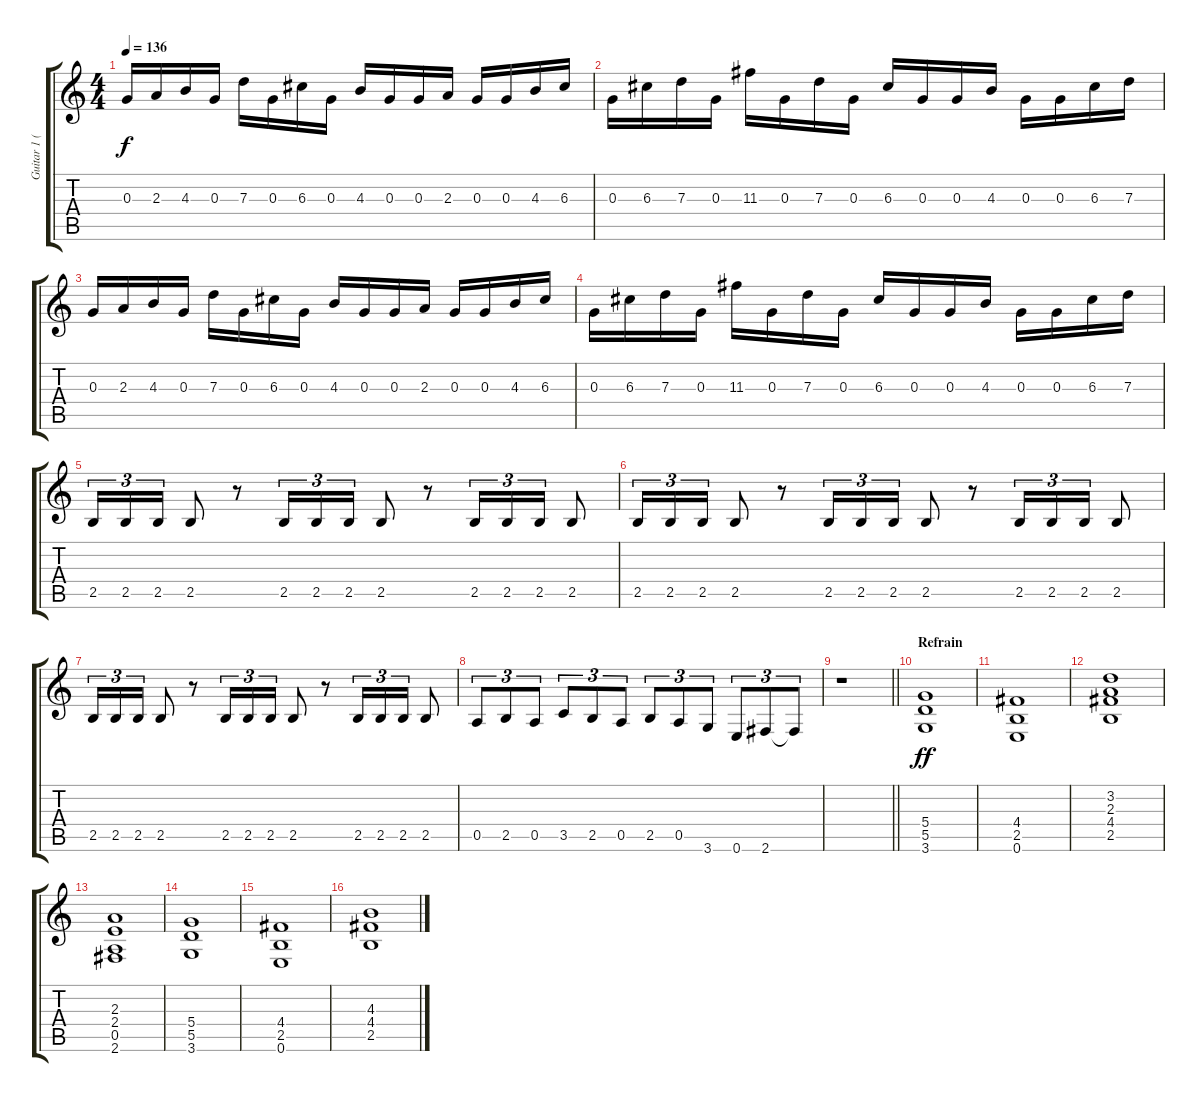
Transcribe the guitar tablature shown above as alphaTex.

\track ("Guitar 1 (solo)" "Guitar 1 (") {instrument distortionguitar}
\staff {score tabs}
\tuning (E4 B3 G3 D3 A2 E2) {hide}
\ts (4 4)
\tempo 136
\clef g2
\ks c
0.3.16{dy f} 2.3.16 4.3.16 0.3.16 7.3.16 0.3.16 6.3.16 0.3.16 4.3.16 0.3.16 0.3.16 2.3.16 0.3.16 0.3.16 4.3.16 6.3.16 |
0.3.16 6.3.16 7.3.16 0.3.16 11.3.16 0.3.16 7.3.16 0.3.16 6.3.16 0.3.16 0.3.16 4.3.16 0.3.16 0.3.16 6.3.16 7.3.16 |
0.3.16 2.3.16 4.3.16 0.3.16 7.3.16 0.3.16 6.3.16 0.3.16 4.3.16 0.3.16 0.3.16 2.3.16 0.3.16 0.3.16 4.3.16 6.3.16 |
0.3.16 6.3.16 7.3.16 0.3.16 11.3.16 0.3.16 7.3.16 0.3.16 6.3.16 0.3.16 0.3.16 4.3.16 0.3.16 0.3.16 6.3.16 7.3.16 |
2.5.16{tu (3 2)} 2.5.16{tu (3 2)} 2.5.16{tu (3 2)} 2.5.8 r.8 2.5.16{tu (3 2)} 2.5.16{tu (3 2)} 2.5.16{tu (3 2)} 2.5.8 r.8 2.5.16{tu (3 2)} 2.5.16{tu (3 2)} 2.5.16{tu (3 2)} 2.5.8 |
2.5.16{tu (3 2)} 2.5.16{tu (3 2)} 2.5.16{tu (3 2)} 2.5.8 r.8 2.5.16{tu (3 2)} 2.5.16{tu (3 2)} 2.5.16{tu (3 2)} 2.5.8 r.8 2.5.16{tu (3 2)} 2.5.16{tu (3 2)} 2.5.16{tu (3 2)} 2.5.8 |
2.5.16{tu (3 2)} 2.5.16{tu (3 2)} 2.5.16{tu (3 2)} 2.5.8 r.8 2.5.16{tu (3 2)} 2.5.16{tu (3 2)} 2.5.16{tu (3 2)} 2.5.8 r.8 2.5.16{tu (3 2)} 2.5.16{tu (3 2)} 2.5.16{tu (3 2)} 2.5.8 |
0.5.8{tu (3 2)} 2.5.8{tu (3 2)} 0.5.8{tu (3 2)} 3.5.8{tu (3 2)} 2.5.8{tu (3 2)} 0.5.8{tu (3 2)} 2.5.8{tu (3 2)} 0.5.8{tu (3 2)} 3.6.8{tu (3 2)} 0.6.8{tu (3 2)} 2.6.8{tu (3 2)} 2.6{t}.8{tu (3 2)} |
\barLineRight lightlight
r.1 |
\section ("" "Refrain")
(5.4 5.5 3.6).1{dy ff} |
(4.4 2.5 0.6).1 |
(3.2 2.3 4.4 2.5).1 |
(2.3 2.4 0.5 2.6).1 |
(5.4 5.5 3.6).1 |
(4.4 2.5 0.6).1 |
(4.3 4.4 2.5).1
